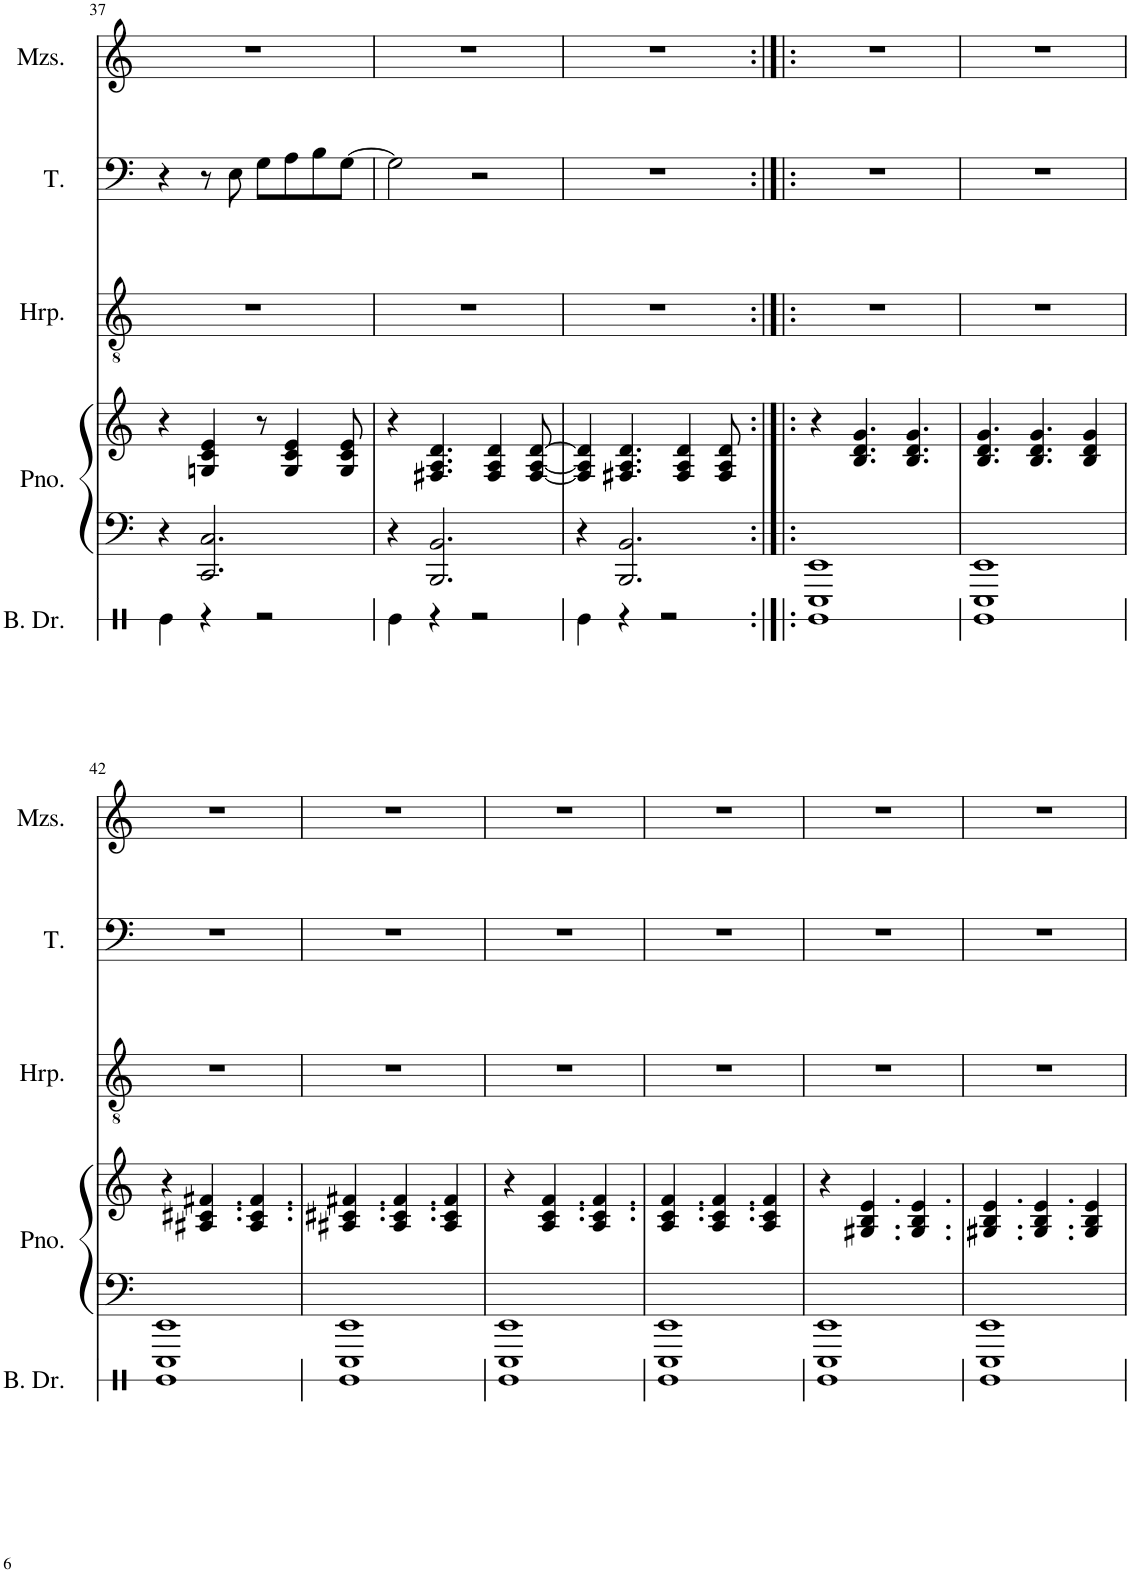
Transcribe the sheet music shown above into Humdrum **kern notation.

**kern	**kern	**kern	**kern	**kern	**kern
*part5	*part4	*part4	*part3	*part2	*part1
*staff6	*staff5	*staff4	*staff3	*staff2	*staff1
*I"Bass Drum	*I"Piano	*	*I"Harp	*I"Tenor	*I"Mezzo-soprano
*I'B. Dr.	*I'Pno.	*	*I'Hrp.	*I'T.	*I'Mzs.
!!LO:PB:g=z
*clefX	*clefF4	*clefG2	*clefGv2	*clefF4	*clefG2
*k[]	*k[]	*k[]	*k[]	*k[]	*k[]
*M4/4	*M4/4	*M4/4	*M4/4	*M4/4	*M4/4
=37	=37	=37	=37	=37	=37
4Re\	4r	4r	1r	4r	1r
4r	2.CC/ 2.C/	4Gn/ 4c/ 4e/	.	8r	.
.	.	.	.	8E\	.
2r	.	8r	.	8G\L	.
.	.	4G/ 4c/ 4e/	.	8A\	.
.	.	.	.	8B\	.
.	.	8G/ 8c/ 8e/	.	[8G\J	.
=38	=38	=38	=38	=38	=38
4Re\	4r	4r	1r	2G\]	1r
4r	2.BBB/ 2.BB/	4.F#X/ 4.A/ 4.d/	.	.	.
2r	.	.	.	2r	.
.	.	4F#/ 4A/ 4d/	.	.	.
.	.	[8F#/ [8A/ [8d/	.	.	.
=39	=39	=39	=39	=39	=39
4Re\	4r	4F#/] 4A/] 4d/]	1r	1r	1r
4r	2.BBB/ 2.BB/	4.F#X/ 4.A/ 4.d/	.	.	.
2r	.	.	.	.	.
.	.	4F#/ 4A/ 4d/	.	.	.
.	.	8F#/ 8A/ 8d/	.	.	.
=40:|!|:	=40:|!|:	=40:|!|:	=40:|!|:	=40:|!|:	=40:|!|:
1Re	1EEE 1EE	4r	1r	1r	1r
.	.	4.B/ 4.d/ 4.g/	.	.	.
.	.	4.B/ 4.d/ 4.g/	.	.	.
=41	=41	=41	=41	=41	=41
1Re	1EEE 1EE	4.B/ 4.d/ 4.g/	1r	1r	1r
.	.	4.B/ 4.d/ 4.g/	.	.	.
.	.	4B/ 4d/ 4g/	.	.	.
!!LO:LB:g=z
=42	=42	=42	=42	=42	=42
1Re	1EEE 1EE	4r	1r	1r	1r
.	.	4.A#X/ 4.c#X/ 4.f#X/	.	.	.
.	.	4.A#/ 4.c#/ 4.f#/	.	.	.
=43	=43	=43	=43	=43	=43
1Re	1EEE 1EE	4.A#X/ 4.c#X/ 4.f#X/	1r	1r	1r
.	.	4.A#/ 4.c#/ 4.f#/	.	.	.
.	.	4A#/ 4c#/ 4f#/	.	.	.
=44	=44	=44	=44	=44	=44
1Re	1EEE 1EE	4r	1r	1r	1r
.	.	4.A/ 4.c/ 4.f/	.	.	.
.	.	4.A/ 4.c/ 4.f/	.	.	.
=45	=45	=45	=45	=45	=45
1Re	1EEE 1EE	4.A/ 4.c/ 4.f/	1r	1r	1r
.	.	4.A/ 4.c/ 4.f/	.	.	.
.	.	4A/ 4c/ 4f/	.	.	.
=46	=46	=46	=46	=46	=46
1Re	1EEE 1EE	4r	1r	1r	1r
.	.	4.G#X/ 4.B/ 4.e/	.	.	.
.	.	4.G#/ 4.B/ 4.e/	.	.	.
=47	=47	=47	=47	=47	=47
1Re	1EEE 1EE	4.G#X/ 4.B/ 4.e/	1r	1r	1r
.	.	4.G#/ 4.B/ 4.e/	.	.	.
.	.	4G#/ 4B/ 4e/	.	.	.
=	=	=	=	=	=
*-	*-	*-	*-	*-	*-
